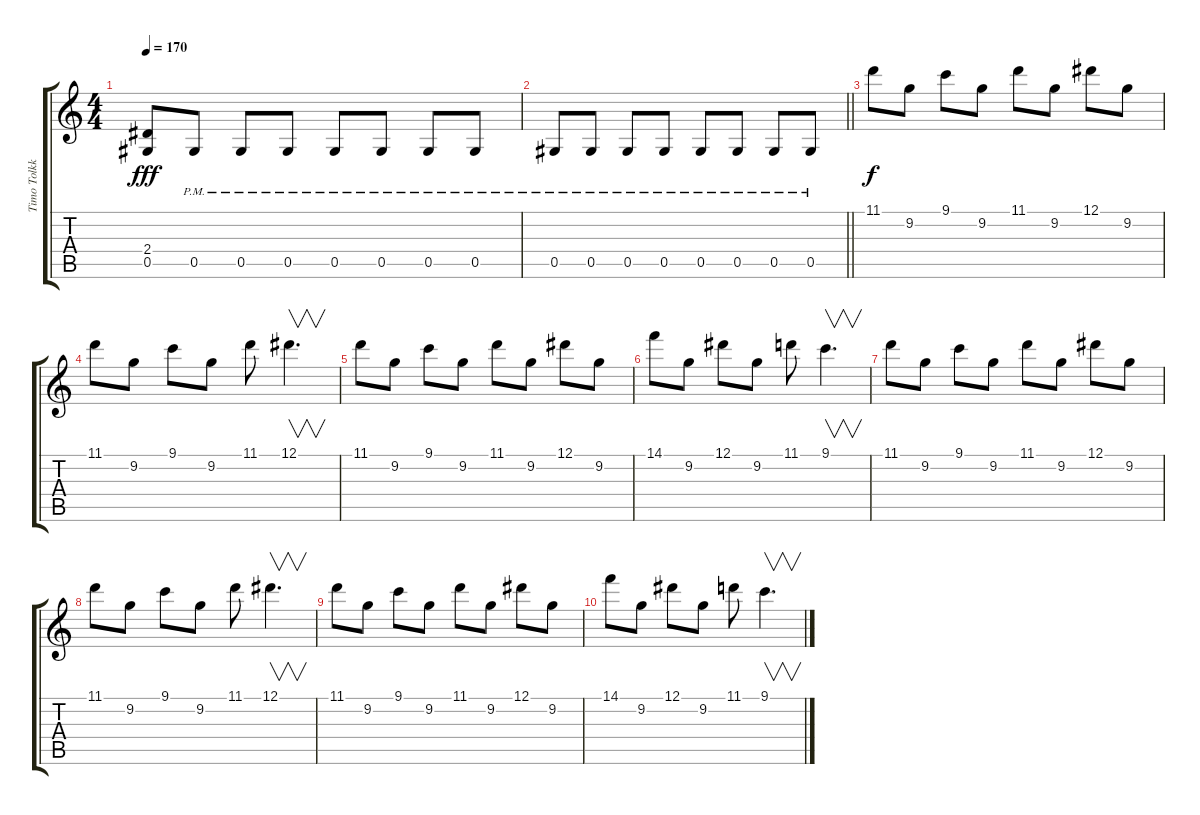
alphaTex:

\track ("Timo Tolkki" "Timo Tolkk") {instrument distortionguitar}
\staff {score tabs}
\tuning (Eb4 Bb3 Gb3 Db3 Ab2 Eb2) {hide}
\ts (4 4)
\tempo 170
\clef g2
\ks c
(2.4 0.5).8{dy fff} 0.5{pm}.8 0.5{pm}.8 0.5{pm}.8 0.5{pm}.8 0.5{pm}.8 0.5{pm}.8 0.5{pm}.8 |
\barLineRight lightlight
0.5{pm}.8 0.5{pm}.8 0.5{pm}.8 0.5{pm}.8 0.5{pm}.8 0.5{pm}.8 0.5{pm}.8 0.5{pm}.8 |
11.1.8{dy f} 9.2.8 9.1.8 9.2.8 11.1.8 9.2.8 12.1.8 9.2.8 |
11.1.8 9.2.8 9.1.8 9.2.8 11.1.8 12.1.4{v d} |
11.1.8 9.2.8 9.1.8 9.2.8 11.1.8 9.2.8 12.1.8 9.2.8 |
14.1.8 9.2.8 12.1.8 9.2.8 11.1.8 9.1.4{v d} |
11.1.8 9.2.8 9.1.8 9.2.8 11.1.8 9.2.8 12.1.8 9.2.8 |
11.1.8 9.2.8 9.1.8 9.2.8 11.1.8 12.1.4{v d} |
11.1.8 9.2.8 9.1.8 9.2.8 11.1.8 9.2.8 12.1.8 9.2.8 |
14.1.8 9.2.8 12.1.8 9.2.8 11.1.8 9.1.4{v d}
